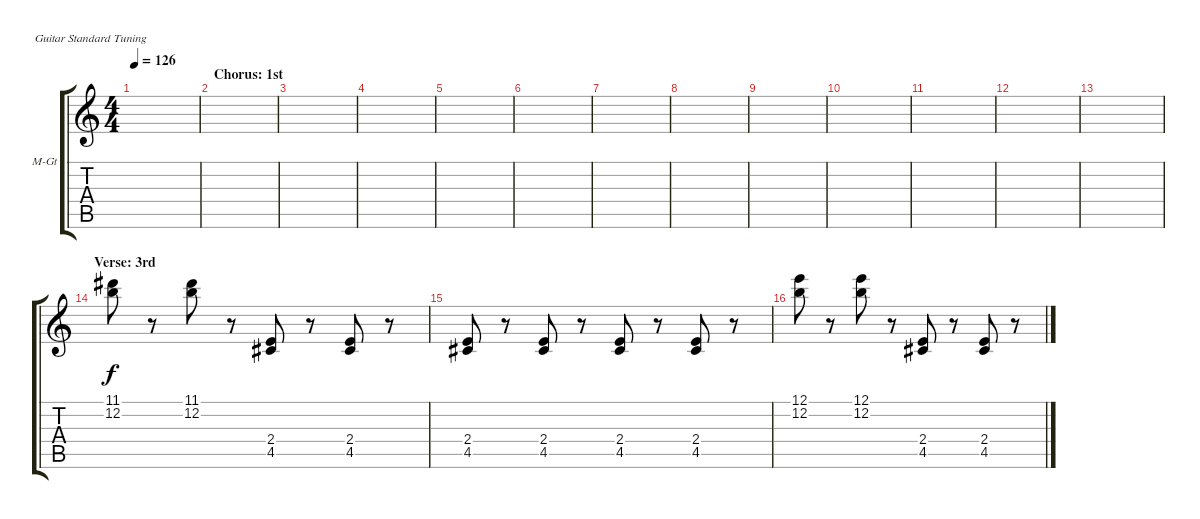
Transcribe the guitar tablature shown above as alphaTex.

\defaultSystemsLayout 4
\bracketExtendMode groupsimilarinstruments
\firstSystemTrackNameOrientation horizontal
\otherSystemsTrackNameOrientation horizontal
\track ("Muted Guitar" "M-Gt") {instrument acousticguitarsteel}
\staff {score tabs}
\tuning (E4 B3 G3 D3 A2 E2)
\ts (4 4)
\tempo 126
\clef g2
\ks c
|
\section ("" "Chorus: 1st")
|
|
|
|
|
|
|
|
|
|
|
|
\section ("" "Verse: 3rd")
(11.1 12.2).8 r.8 (11.1 12.2).8 r.8 (4.5 2.4).8 r.8 (4.5 2.4).8 r.8 |
(4.5 2.4).8 r.8 (4.5 2.4).8 r.8 (4.5 2.4).8 r.8 (4.5 2.4).8 r.8 |
(12.1 12.2).8 r.8 (12.1 12.2).8 r.8 (4.5 2.4).8 r.8 (4.5 2.4).8 r.8
